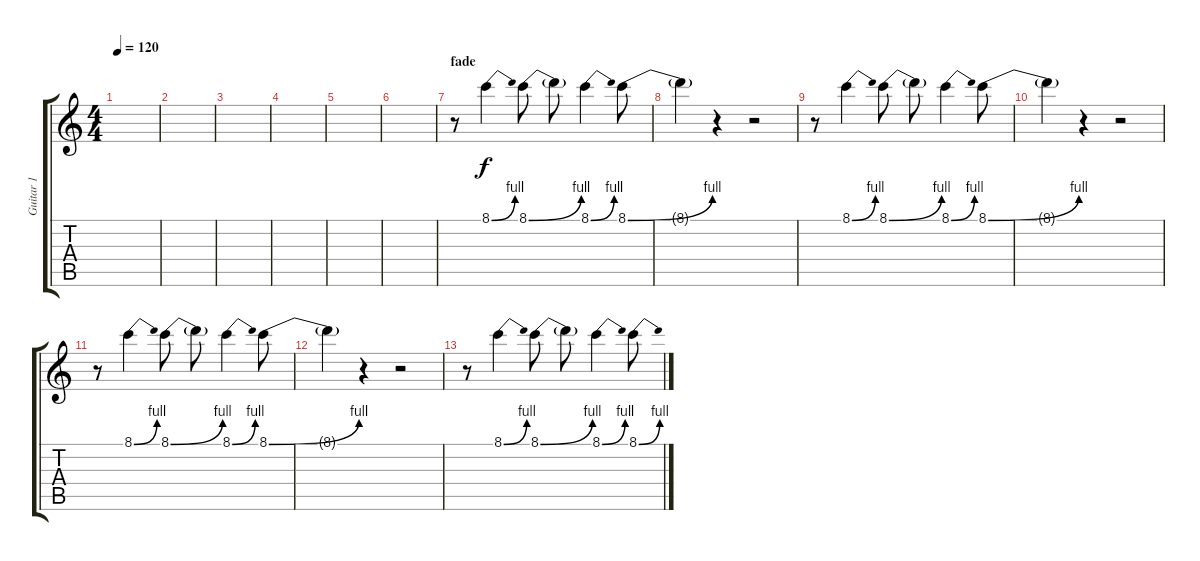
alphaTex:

\track ("Guitar 1" "Guitar 1") {instrument distortionguitar}
\staff {score tabs}
\tuning (E4 B3 G3 D3 A2 E2) {hide}
\ts (4 4)
\tempo 120
\clef g2
\ks c
|
|
|
|
|
|
\section ("" "fade")
r.8{volume 13} 8.1{be (bend 0 0 60 4)}.4 8.1{be (bend 0 0 60 4)}.8 8.1{t}.8 8.1{be (bend 0 0 60 4)}.4 8.1{be (bend 0 0 60 4)}.8 |
8.1{t}.4{volume 11} r.4 r.2 |
r.8{volume 9} 8.1{be (bend 0 0 60 4)}.4 8.1{be (bend 0 0 60 4)}.8 8.1{t}.8 8.1{be (bend 0 0 60 4)}.4 8.1{be (bend 0 0 60 4)}.8 |
8.1{t}.4{volume 7} r.4 r.2 |
r.8{volume 5} 8.1{be (bend 0 0 60 4)}.4 8.1{be (bend 0 0 60 4)}.8 8.1{t}.8 8.1{be (bend 0 0 60 4)}.4 8.1{be (bend 0 0 60 4)}.8 |
8.1{t}.4{volume 3} r.4 r.2 |
r.8{volume 1} 8.1{be (bend 0 0 60 4)}.4 8.1{be (bend 0 0 60 4)}.8 8.1{t}.8 8.1{be (bend 0 0 60 4)}.4 8.1{be (bend 0 0 60 4)}.8
